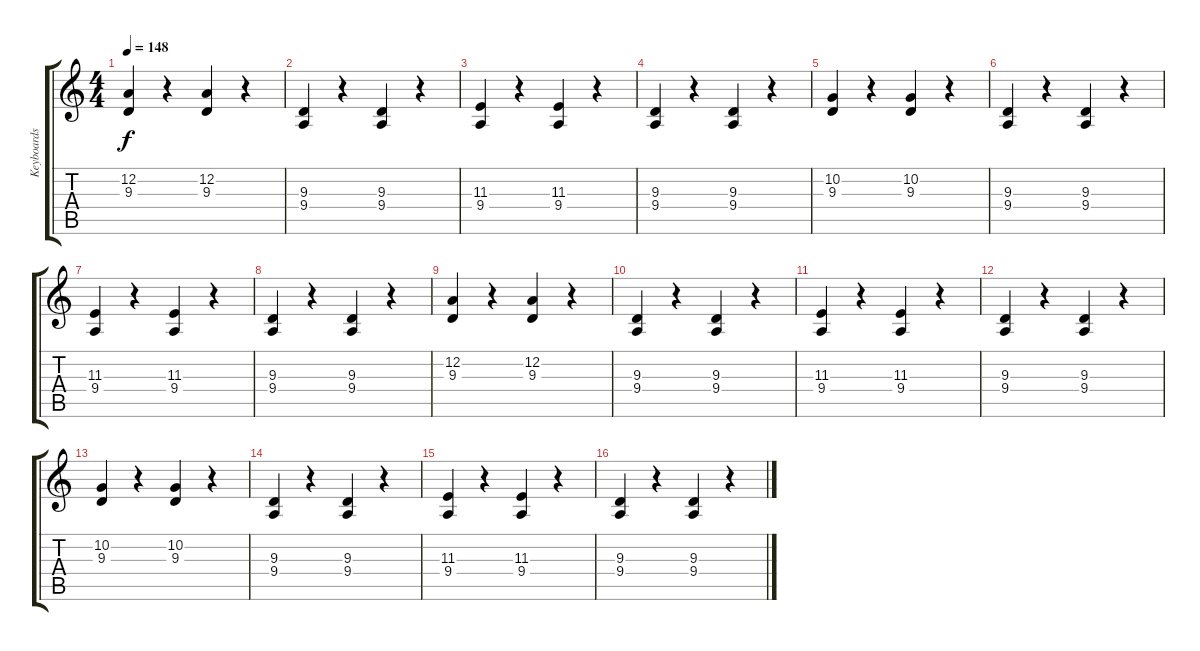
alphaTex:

\track ("Keyboards" "Keyboards") {instrument lead2sawtooth}
\staff {score tabs}
\tuning (D4 A3 F3 C3 G2 C2) {hide}
\ts (4 4)
\tempo 148
\clef g2
\ks c
(12.2 9.3).4{dy f} r.4 (12.2 9.3).4 r.4 |
(9.3 9.4).4 r.4 (9.3 9.4).4 r.4 |
(11.3 9.4).4 r.4 (11.3 9.4).4 r.4 |
(9.3 9.4).4 r.4 (9.3 9.4).4 r.4 |
(10.2 9.3).4 r.4 (10.2 9.3).4 r.4 |
(9.3 9.4).4 r.4 (9.3 9.4).4 r.4 |
(11.3 9.4).4 r.4 (11.3 9.4).4 r.4 |
(9.3 9.4).4 r.4 (9.3 9.4).4 r.4 |
(12.2 9.3).4 r.4 (12.2 9.3).4 r.4 |
(9.3 9.4).4 r.4 (9.3 9.4).4 r.4 |
(11.3 9.4).4 r.4 (11.3 9.4).4 r.4 |
(9.3 9.4).4 r.4 (9.3 9.4).4 r.4 |
(10.2 9.3).4 r.4 (10.2 9.3).4 r.4 |
(9.3 9.4).4 r.4 (9.3 9.4).4 r.4 |
(11.3 9.4).4 r.4 (11.3 9.4).4 r.4 |
(9.3 9.4).4 r.4 (9.3 9.4).4 r.4
